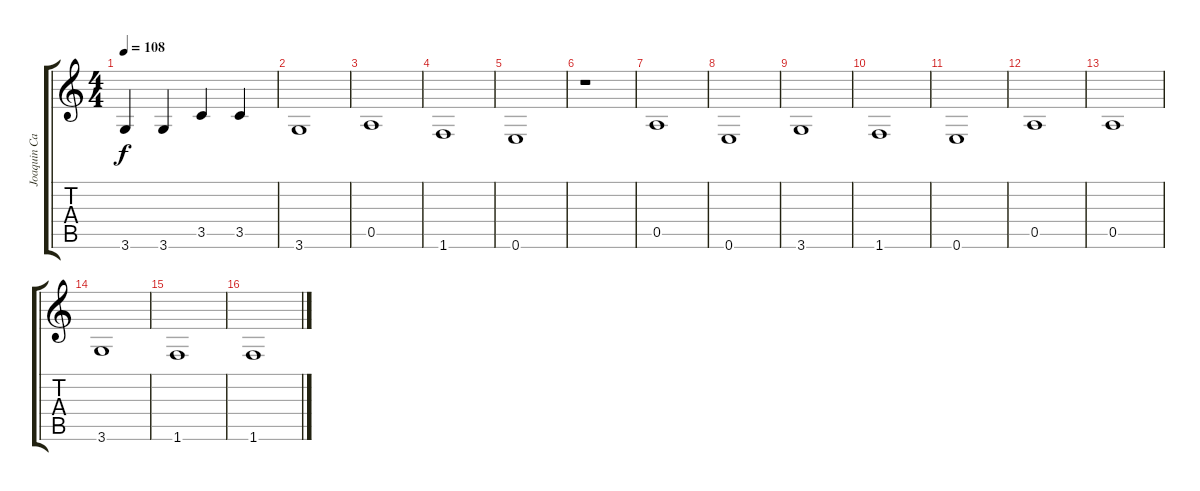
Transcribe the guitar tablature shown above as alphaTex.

\track ("Joaquin Cardiel" "Joaquin Ca") {instrument electricbassfinger}
\staff {score tabs}
\tuning (E4 B3 G3 D3 A2 E2) {hide}
\ts (4 4)
\tempo 108
\clef g2
\ks c
3.6.4{dy f} 3.6.4 3.5.4 3.5.4 |
3.6.1 |
0.5.1 |
1.6.1 |
0.6.1 |
r.1 |
0.5.1 |
0.6.1 |
3.6.1 |
1.6.1 |
0.6.1 |
0.5.1 |
0.5.1 |
3.6.1 |
1.6.1 |
1.6.1
